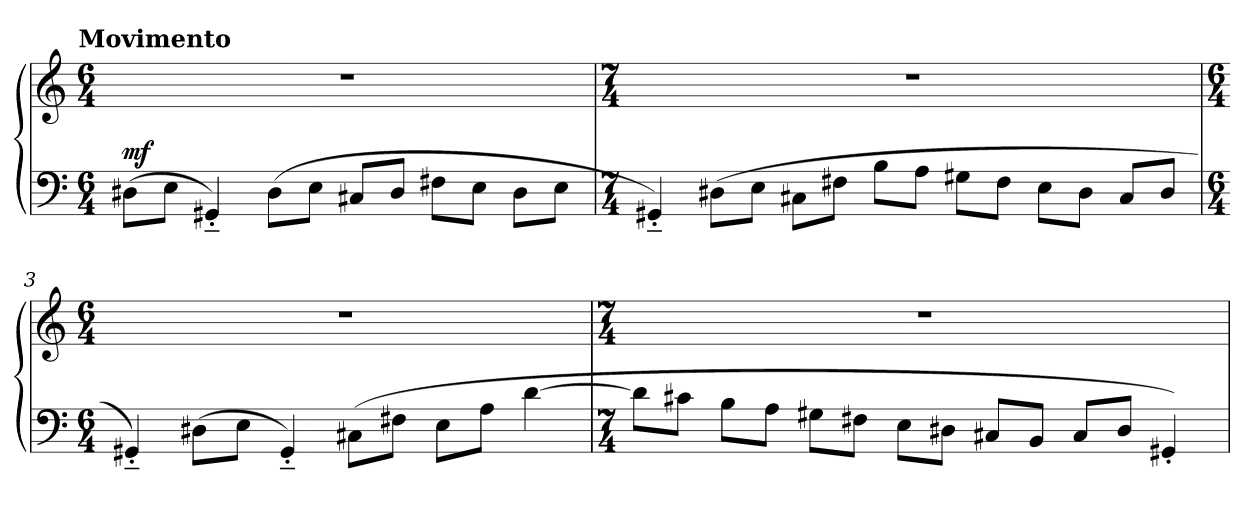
**kern	**kern	**dynam
*part1	*part1	*part1
*staff2	*staff1	*staff1/2
*clefF4	*clefG2	*
*k[]	*k[]	*
!!LO:TX:omd:t=Movimento
*M6/4	*M6/4	*
*MM120	*MM120	*
=1	=1	=1
!	!	!LO:DY:a=2
(>8D#X\L	1.r	mf
8E\J	.	.
4GG#X'~/)	.	.
(>8D#\L	.	.
8E\J	.	.
8C#X/L	.	.
8D#/J	.	.
8F#X\L	.	.
8E\J	.	.
8D#\L	.	.
8E\J	.	.
=2	=2	=2
*M7/4	*M7/4	*
4GG#X'~/)	1..r	.
(>8D#X\L	.	.
8E\J	.	.
8C#X\L	.	.
8F#X\J	.	.
8B\L	.	.
8A\J	.	.
8G#X\L	.	.
8F#\J	.	.
8E\L	.	.
8D#\J	.	.
8C#/L	.	.
8D#/J	.	.
!!LO:LB:g=z
=3	=3	=3
*M6/4	*M6/4	*
4GG#X'~/)	1.r	.
(>8D#X\L	.	.
8E\J	.	.
4GG#'~/)	.	.
(>8C#X\L	.	.
8F#X\J	.	.
8E\L	.	.
8A\J	.	.
[4d\	.	.
=4	=4	=4
*M7/4	*M7/4	*
8d\L]	1..r	.
8c#X\J	.	.
8B\L	.	.
8A\J	.	.
8G#X\L	.	.
8F#X\J	.	.
8E\L	.	.
8D#X\J	.	.
8C#X/L	.	.
8BB/J	.	.
8C#/L	.	.
8D#/J	.	.
4GG#X'/)	.	.
=	=	=
*-	*-	*-
